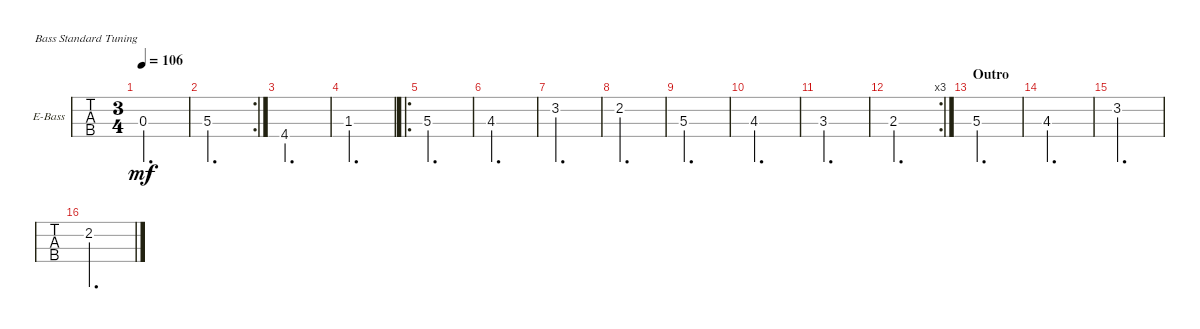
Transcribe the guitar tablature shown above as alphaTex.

\bracketExtendMode groupsimilarinstruments
\firstSystemTrackNameOrientation horizontal
\otherSystemsTrackNameOrientation horizontal
\chordDiagramsInScore
\track ("Bass" "E-Bass") {instrument electricbassfinger}
\staff {tabs}
\tuning (G2 D2 A1 E1)
\ts (3 4)
\tempo 106
\clef f4
\ks c
0.3.2{d dy mf} |
\rc 2
5.3.2{d} |
4.4.2{d} |
1.3.2{d} |
\ro
\clef g2
5.3.2{d} |
4.3.2{d} |
3.2.2{d} |
2.2.2{d} |
5.3.2{d} |
4.3.2{d} |
3.3.2{d} |
\rc 3
2.3.2{d} |
\section ("" "Outro")
5.3.2{d} |
4.3.2{d} |
3.2.2{d} |
2.2.2{d}
